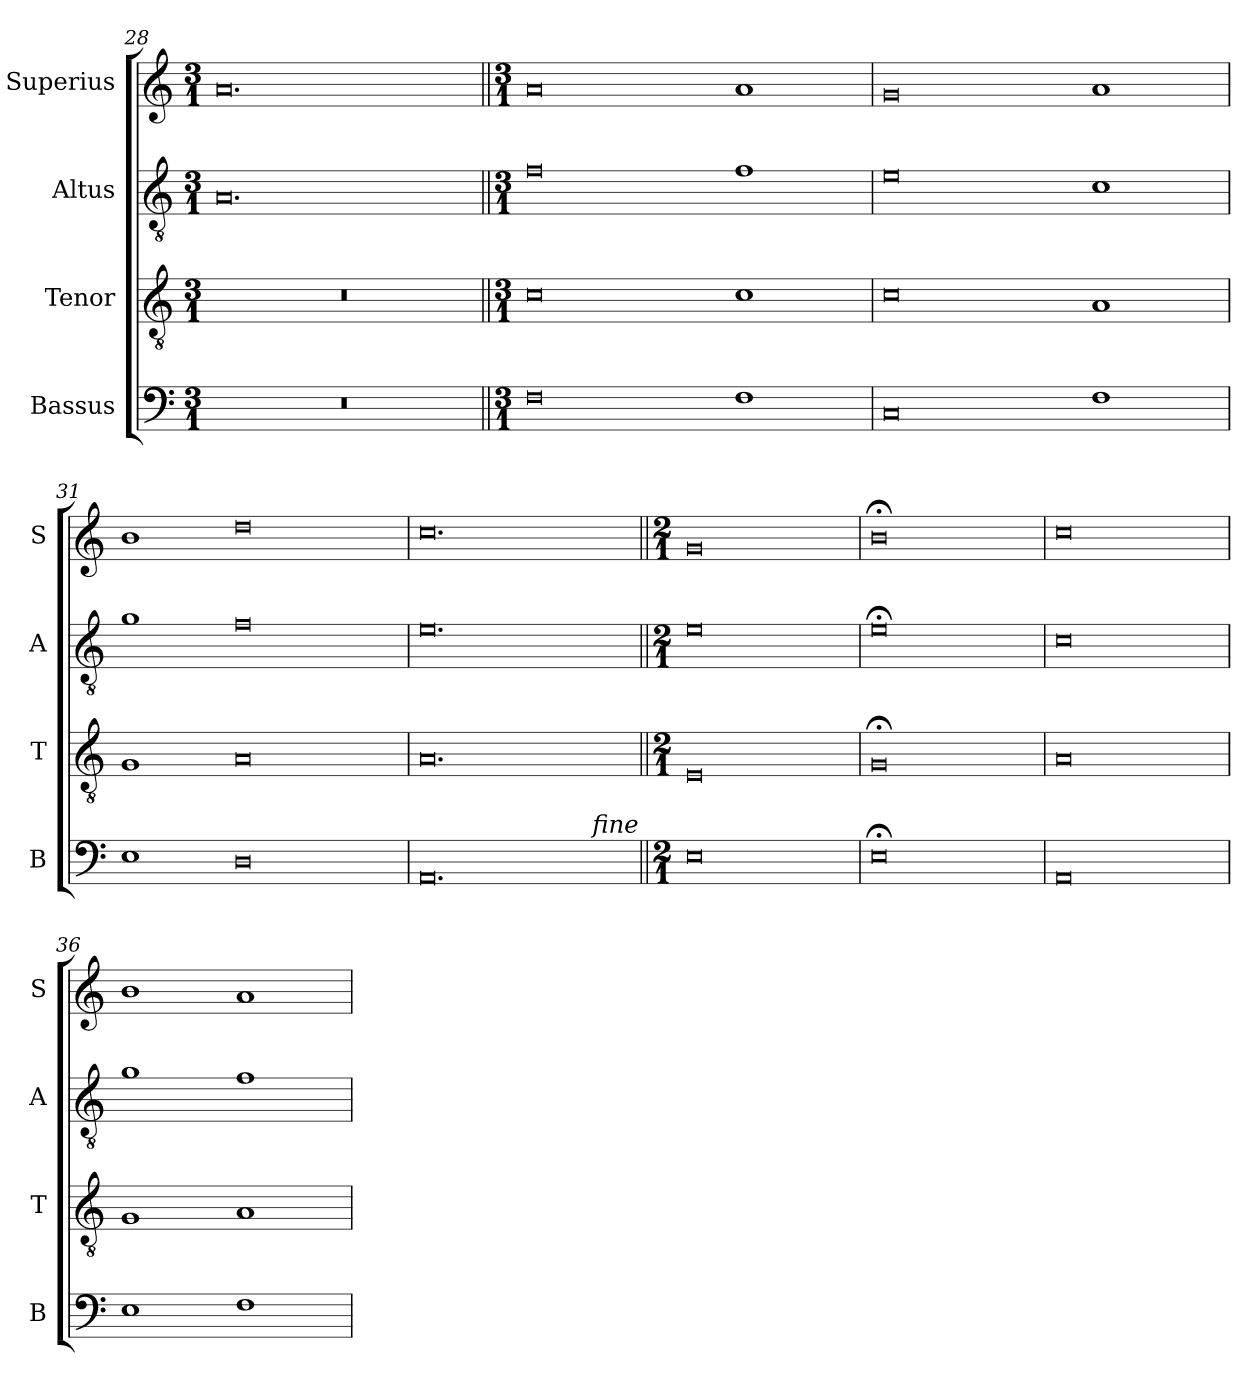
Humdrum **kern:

**kern	**kern	**kern	**kern
*part4	*part3	*part2	*part1
*staff4	*staff3	*staff2	*staff1
*I"Bassus	*I"Tenor	*I"Altus	*I"Superius
*I'B	*I'T	*I'A	*I'S
*clefF4	*clefGv2	*clefGv2	*clefG2
*k[]	*k[]	*k[]	*k[]
*M3/1	*M3/1	*M3/1	*M3/1
=28	=28	=28	=28
0.r	0.r	0.A	0.a
!!LO:LB:g=z
=29||	=29||	=29||	=29||
*k[]	*k[]	*k[]	*k[]
*M3/1	*M3/1	*M3/1	*M3/1
0F	0c	0f	0a
1F	1c	1f	1a
=30	=30	=30	=30
0C	0c	0e	0g
1F	1A	1c	1a
=31	=31	=31	=31
1E	1G	1g	1b
0D	0A	0f	0dd
=32	=32	=32	=32
0.AA	0.A	0.e	0.cc
!LO:TX:a:i:rj:t=fine	!	!	!
!!LO:LB:g=z
=33||	=33||	=33||	=33||
*k[]	*k[]	*k[]	*k[]
*M2/1	*M2/1	*M2/1	*M2/1
0E	0E	0e	0g
=34	=34	=34	=34
0E;<	0G;<	0e;<	0b;<
=35	=35	=35	=35
0AA	0A	0c	0cc
=36	=36	=36	=36
1E	1G	1g	1b
1F	1A	1f	1a
=	=	=	=
*-	*-	*-	*-
